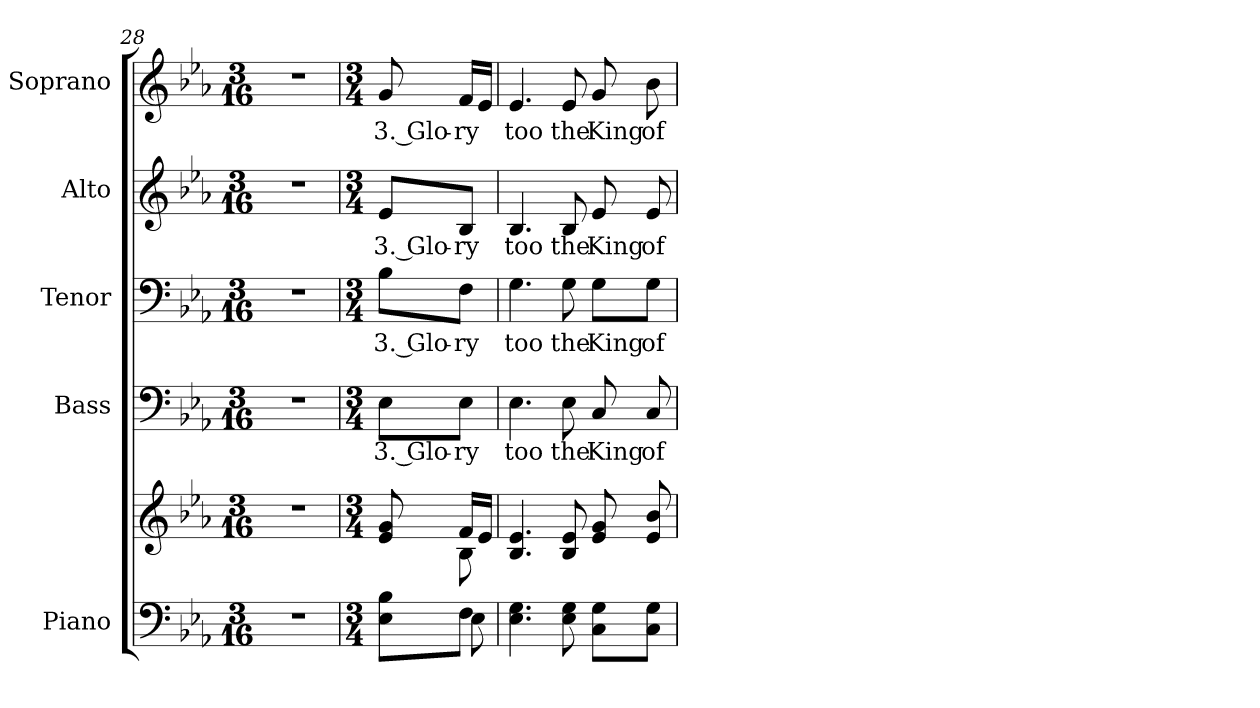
**kern	**kern	**kern	**text	**kern	**text	**kern	**text	**kern	**text
*part5	*part5	*part4	*part4	*part3	*part3	*part2	*part2	*part1	*part1
*staff6	*staff5	*staff4	*staff4	*staff3	*staff3	*staff2	*staff2	*staff1	*staff1
*I"Piano	*	*I"Bass	*	*I"Tenor	*	*I"Alto	*	*I"Soprano	*
*I'Pno.	*	*I'B.	*	*I'T.	*	*I'A.	*	*I'S.	*
*clefF4	*clefG2	*clefF4	*	*clefF4	*	*clefG2	*	*clefG2	*
*k[b-e-a-]	*k[b-e-a-]	*k[b-e-a-]	*	*k[b-e-a-]	*	*k[b-e-a-]	*	*k[b-e-a-]	*
*E-:	*E-:	*E-:	*	*E-:	*	*E-:	*	*E-:	*
*M3/16	*M3/16	*M3/16	*	*M3/16	*	*M3/16	*	*M3/16	*
=28	=28	=28	=28	=28	=28	=28	=28	=28	=28
!LO:N:vis=1	!LO:N:vis=1	!LO:N:vis=1	!	!LO:N:vis=1	!	!LO:N:vis=1	!	!LO:N:vis=1	!
8.r	8.r	8.r	.	8.r	.	8.r	.	8.r	.
!!LO:PB:g=z
=29	=29	=29	=29	=29	=29	=29	=29	=29	=29
*M3/4	*M3/4	*M3/4	*	*M3/4	*	*M3/4	*	*M3/4	*
*^	*^	*	*	*	*	*	*	*	*
!	!	!	!	!	!LO:LY:b:color=#000000	!	!	!	!	!	!
!	!	!	!	!	!	!	!LO:LY:b:color=#000000	!	!	!	!
!	!	!	!	!	!	!	!	!	!LO:LY:b:color=#000000	!	!
!	!	!	!	!	!	!	!	!	!	!	!LO:LY:b:color=#000000
8E-i\ 8B-i\L	8ryy	8e-i/ 8gi	8ryy	8E-i\L	3. Glo-	8B-i\L	3. Glo-	8e-i/L	3. Glo-	8gi/	3. Glo-
!	!	!	!	!	!LO:LY:b:color=#000000	!	!	!	!	!	!
!	!	!	!	!	!	!	!LO:LY:b:color=#000000	!	!	!	!
!	!	!	!	!	!	!	!	!	!LO:LY:b:color=#000000	!	!
!	!	!	!	!	!	!	!	!	!	!	!LO:LY:b:color=#000000
8Fi\J	8E-i\	16fi/LL	8B-i\	8E-i\J	-ry	8Fi\J	-ry	8B-i/J	-ry	16fi/LL	-ry
.	.	16e-i/JJ	.	.	.	.	.	.	.	16e-i/JJ	.
*v	*v	*	*	*	*	*	*	*	*	*	*
*	*v	*v	*	*	*	*	*	*	*	*
=30	=30	=30	=30	=30	=30	=30	=30	=30	=30
!	!	!	!LO:LY:b:color=#000000	!	!	!	!	!	!
!	!	!	!	!	!LO:LY:b:color=#000000	!	!	!	!
!	!	!	!	!	!	!	!LO:LY:b:color=#000000	!	!
!	!	!	!	!	!	!	!	!	!LO:LY:b:color=#000000
4.E-i\ 4.Gi	4.B-i/ 4.e-i	4.E-i\	too	4.Gi\	too	4.B-i/	too	4.e-i/	too
!	!	!	!LO:LY:b:color=#000000	!	!	!	!	!	!
!	!	!	!	!	!LO:LY:b:color=#000000	!	!	!	!
!	!	!	!	!	!	!	!LO:LY:b:color=#000000	!	!
!	!	!	!	!	!	!	!	!	!LO:LY:b:color=#000000
8E-i\ 8Gi	8B-i/ 8e-i	8E-i\	the	8Gi\	the	8B-i/	the	8e-i/	the
!	!	!	!LO:LY:b:color=#000000	!	!	!	!	!	!
!	!	!	!	!	!LO:LY:b:color=#000000	!	!	!	!
!	!	!	!	!	!	!	!LO:LY:b:color=#000000	!	!
!	!	!	!	!	!	!	!	!	!LO:LY:b:color=#000000
8Ci\ 8Gi\L	8e-i/ 8gi	8Ci/	King	8Gi\L	King	8e-i/	King	8gi/	King
!	!	!	!LO:LY:b:color=#000000	!	!	!	!	!	!
!	!	!	!	!	!LO:LY:b:color=#000000	!	!	!	!
!	!	!	!	!	!	!	!LO:LY:b:color=#000000	!	!
!	!	!	!	!	!	!	!	!	!LO:LY:b:color=#000000
8Ci\ 8Gi\J	8e-i/ 8b-i	8Ci/	of	8Gi\J	of	8e-i/	of	8b-i\	of
=	=	=	=	=	=	=	=	=	=
*-	*-	*-	*-	*-	*-	*-	*-	*-	*-
